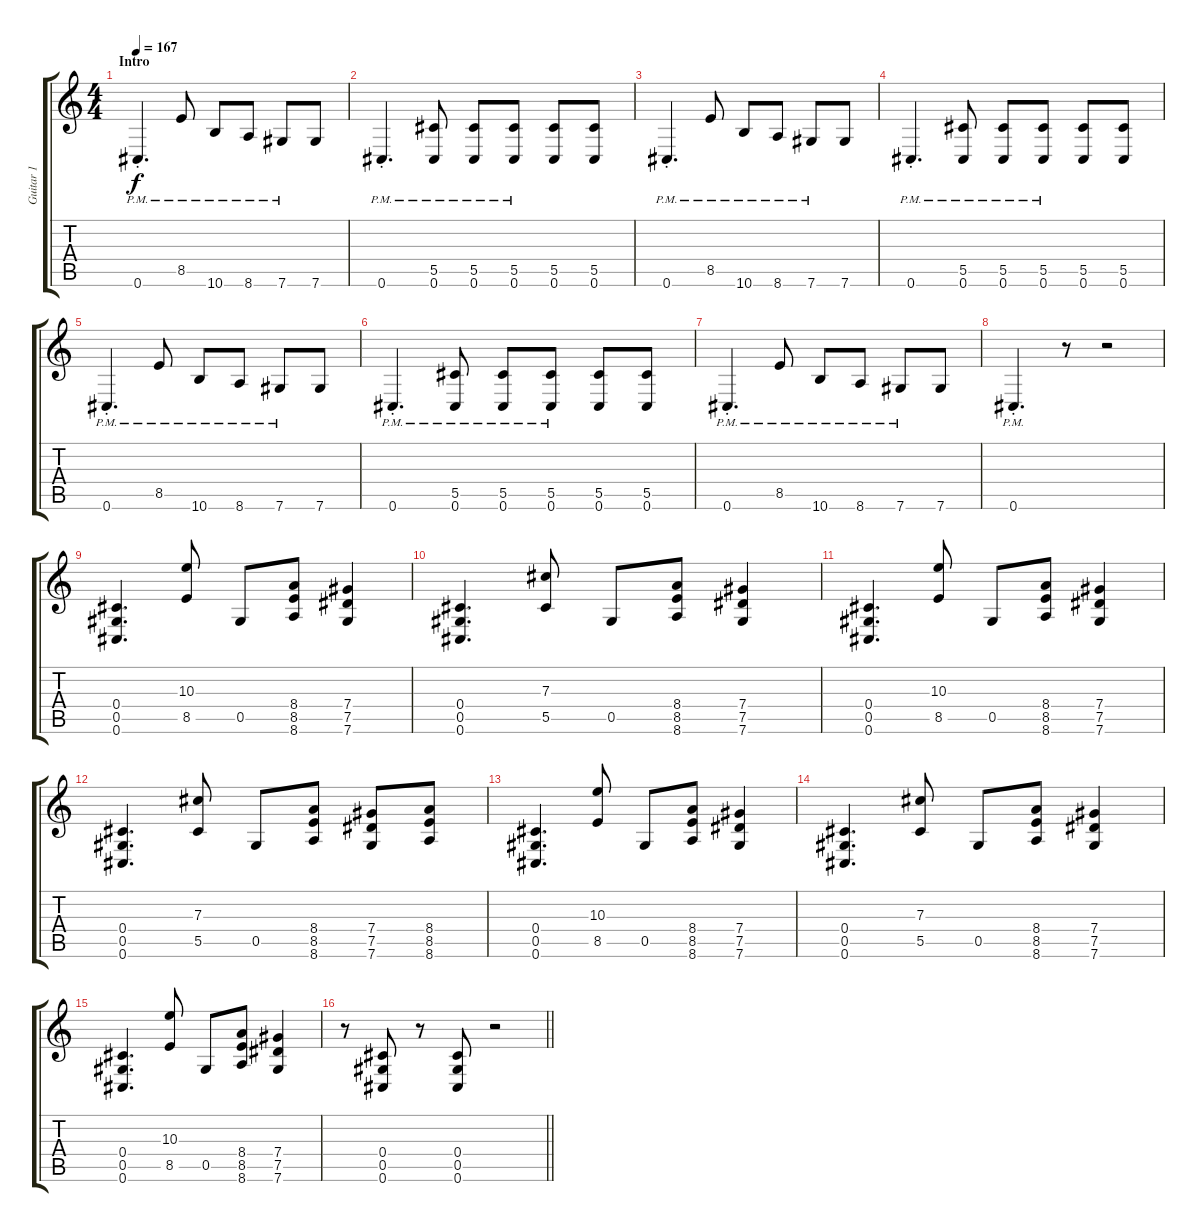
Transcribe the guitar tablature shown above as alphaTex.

\track ("Guitar 1" "Guitar 1") {instrument distortionguitar}
\staff {score tabs}
\tuning (Eb4 Bb3 Gb3 Db3 Ab2 Db2) {hide}
\ts (4 4)
\section ("" "Intro")
\tempo 167
\clef g2
\ks c
0.6{pm st}.4{d dy f volume 8 instrument distortionguitar} 8.5{pm}.8 10.6{pm}.8 8.6{pm}.8 7.6{pm}.8 7.6.8 |
0.6{pm st}.4{d} (5.5{pm} 0.6).8 (5.5{pm} 0.6{pm}).8 (5.5{pm} 0.6{pm}).8 (5.5 0.6).8 (5.5 0.6).8 |
0.6{pm st}.4{d} 8.5{pm}.8 10.6{pm}.8 8.6{pm}.8 7.6{pm}.8 7.6.8 |
0.6{pm st}.4{d} (5.5{pm} 0.6).8 (5.5{pm} 0.6{pm}).8 (5.5{pm} 0.6{pm}).8 (5.5 0.6).8 (5.5 0.6).8 |
0.6{pm st}.4{d} 8.5{pm}.8 10.6{pm}.8 8.6{pm}.8 7.6{pm}.8 7.6.8 |
0.6{pm st}.4{d} (5.5{pm} 0.6).8 (5.5{pm} 0.6{pm}).8 (5.5{pm} 0.6{pm}).8 (5.5 0.6).8 (5.5 0.6).8 |
0.6{pm st}.4{d} 8.5{pm}.8 10.6{pm}.8 8.6{pm}.8 7.6{pm}.8 7.6.8 |
0.6{pm st}.4{d} r.8 r.2 |
(0.4 0.5 0.6).4{d volume 13} (10.3 8.5).8 0.5.8 (8.4 8.5 8.6).8 (7.4 7.5 7.6).4 |
(0.4 0.5 0.6).4{d} (7.3 5.5).8 0.5.8 (8.4 8.5 8.6).8 (7.4 7.5 7.6).4 |
(0.4 0.5 0.6).4{d} (10.3 8.5).8 0.5.8 (8.4 8.5 8.6).8 (7.4 7.5 7.6).4 |
(0.4 0.5 0.6).4{d} (7.3 5.5).8 0.5.8 (8.4 8.5 8.6).8 (7.4 7.5 7.6).8 (8.4 8.5 8.6).8 |
(0.4 0.5 0.6).4{d} (10.3 8.5).8 0.5.8 (8.4 8.5 8.6).8 (7.4 7.5 7.6).4 |
(0.4 0.5 0.6).4{d} (7.3 5.5).8 0.5.8 (8.4 8.5 8.6).8 (7.4 7.5 7.6).4 |
(0.4 0.5 0.6).4{d} (10.3 8.5).8 0.5.8 (8.4 8.5 8.6).8 (7.4 7.5 7.6).4 |
\barLineRight lightlight
r.8 (0.4 0.5 0.6).8 r.8 (0.4 0.5 0.6).8 r.2
